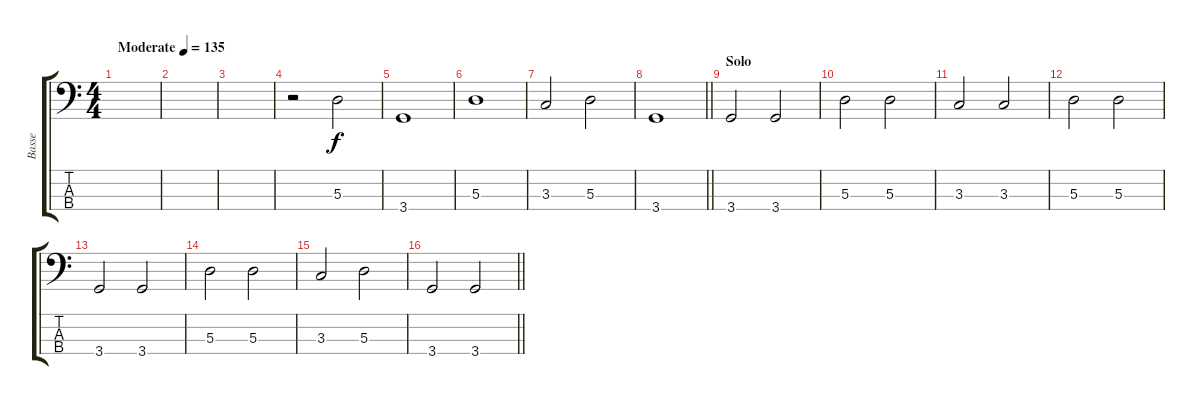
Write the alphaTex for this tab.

\track ("Basse" "Basse") {instrument electricbasspick}
\staff {score tabs}
\tuning (G2 D2 A1 E1) {hide}
\ts (4 4)
\tempo (135 "Moderate")
\clef f4
\ks c
|
|
|
r.2 5.3.2 |
3.4.1 |
5.3.1 |
3.3.2 5.3.2 |
\barLineRight lightlight
3.4.1 |
\section ("" "Solo")
3.4.2 3.4.2 |
5.3.2 5.3.2 |
3.3.2 3.3.2 |
5.3.2 5.3.2 |
3.4.2 3.4.2 |
5.3.2 5.3.2 |
3.3.2 5.3.2 |
\barLineRight lightlight
3.4.2 3.4.2
